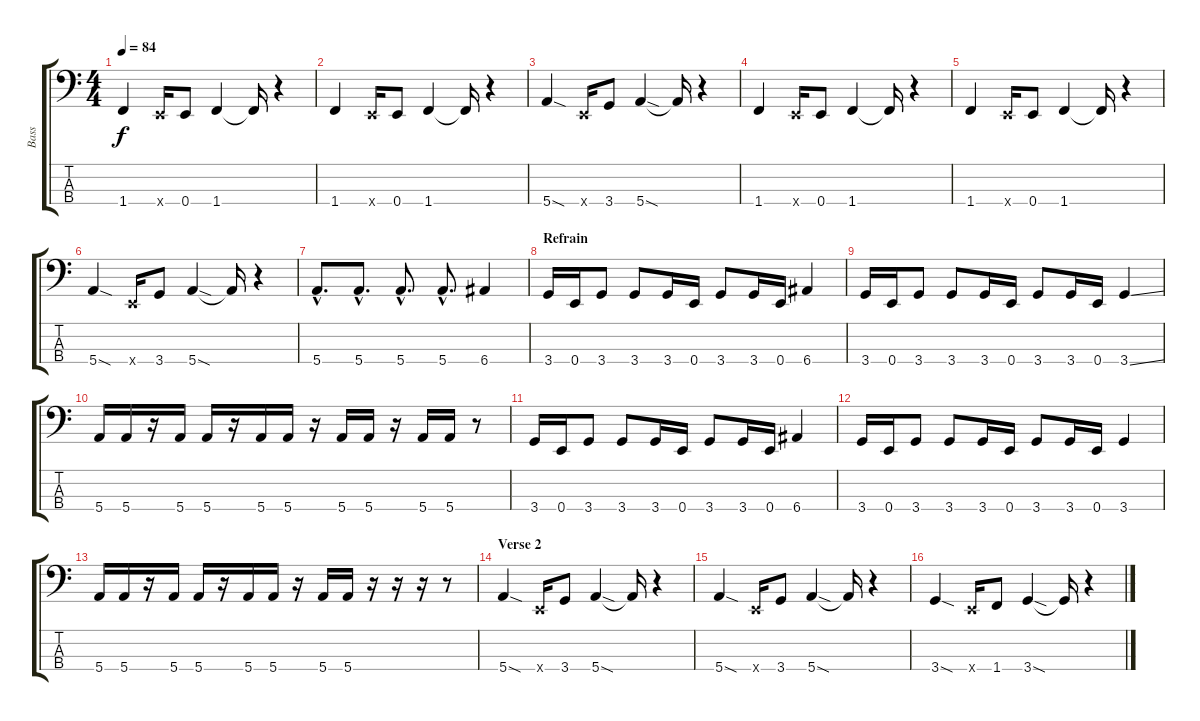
\track ("Bass" "Bass") {instrument electricbassfinger}
\staff {score tabs}
\tuning (G2 D2 A1 E1) {hide}
\ts (4 4)
\tempo 84
\clef f4
\ks c
1.4.4{dy f} 0.4{x}.16 0.4.8 1.4.4 1.4{t}.16 r.4 |
1.4.4 0.4{x}.16 0.4.8 1.4.4 1.4{t}.16 r.4 |
5.4{sod}.4 0.4{x}.16 3.4.8 5.4{sod}.4 5.4{t}.16 r.4 |
1.4.4 0.4{x}.16 0.4.8 1.4.4 1.4{t}.16 r.4 |
1.4.4 0.4{x}.16 0.4.8 1.4.4 1.4{t}.16 r.4 |
5.4{sod}.4 0.4{x}.16 3.4.8 5.4{sod}.4 5.4{t}.16 r.4 |
5.4{hac}.8{d} 5.4{hac}.8{d} 5.4{hac}.8{d} 5.4{hac}.8{d} 6.4.4 |
\section ("" "Refrain")
3.4.16 0.4.16 3.4.8 3.4.8 3.4.16 0.4.16 3.4.8 3.4.16 0.4.16 6.4.4 |
3.4.16 0.4.16 3.4.8 3.4.8 3.4.16 0.4.16 3.4.8 3.4.16 0.4.16 3.4{ss}.4 |
5.4.16 5.4.16 r.16 5.4.16 5.4.16 r.16 5.4.16 5.4.16 r.16 5.4.16 5.4.16 r.16 5.4.16 5.4.16 r.8 |
3.4.16 0.4.16 3.4.8 3.4.8 3.4.16 0.4.16 3.4.8 3.4.16 0.4.16 6.4.4 |
3.4.16 0.4.16 3.4.8 3.4.8 3.4.16 0.4.16 3.4.8 3.4.16 0.4.16 3.4.4 |
5.4.16 5.4.16 r.16 5.4.16 5.4.16 r.16 5.4.16 5.4.16 r.16 5.4.16 5.4.16 r.16 r.16 r.16 r.8 |
\section ("" "Verse 2")
5.4{sod}.4 0.4{x}.16 3.4.8 5.4{sod}.4 5.4{t}.16 r.4 |
5.4{sod}.4 0.4{x}.16 3.4.8 5.4{sod}.4 5.4{t}.16 r.4 |
3.4{sod}.4 0.4{x}.16 1.4.8 3.4{sod}.4 3.4{t}.16 r.4
